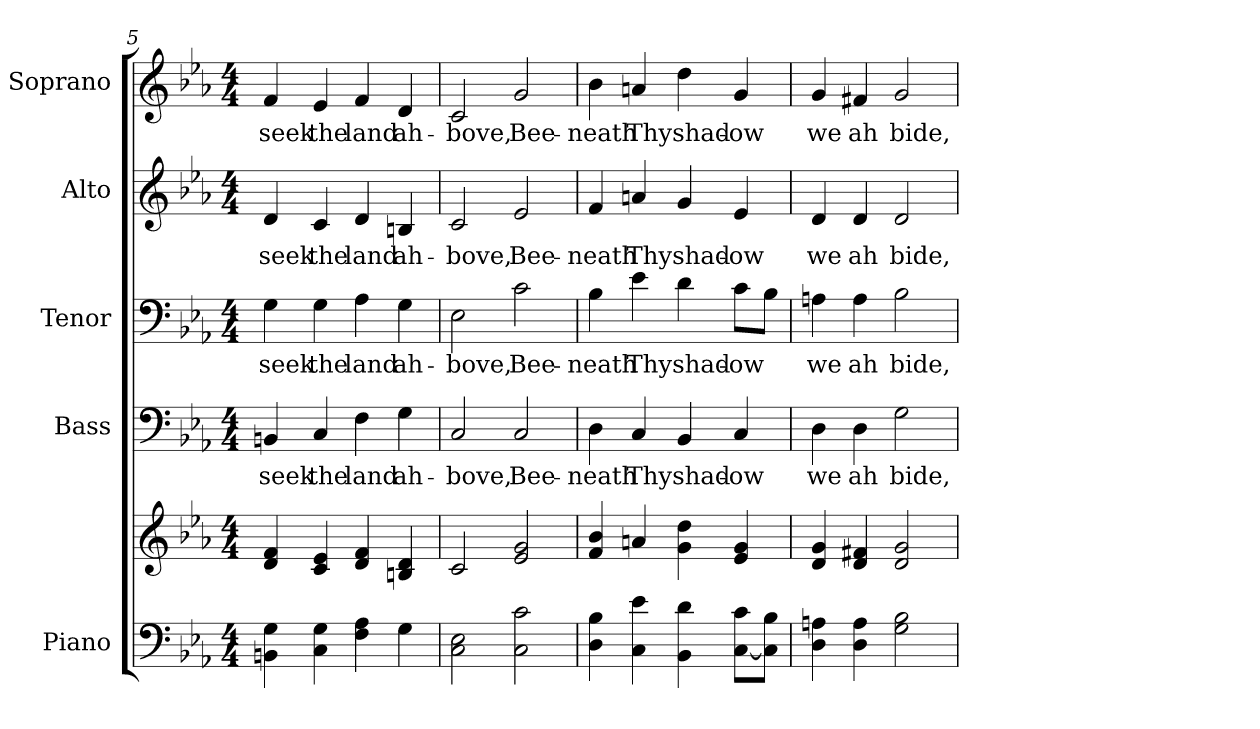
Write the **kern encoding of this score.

**kern	**kern	**kern	**text	**kern	**text	**kern	**text	**kern	**text
*part5	*part5	*part4	*part4	*part3	*part3	*part2	*part2	*part1	*part1
*staff6	*staff5	*staff4	*staff4	*staff3	*staff3	*staff2	*staff2	*staff1	*staff1
*I"Piano	*	*I"Bass	*	*I"Tenor	*	*I"Alto	*	*I"Soprano	*
*I'Pno.	*	*I'B.	*	*I'T.	*	*I'A.	*	*I'S.	*
*clefF4	*clefG2	*clefF4	*	*clefF4	*	*clefG2	*	*clefG2	*
*k[b-e-a-]	*k[b-e-a-]	*k[b-e-a-]	*	*k[b-e-a-]	*	*k[b-e-a-]	*	*k[b-e-a-]	*
*E-:	*E-:	*E-:	*	*E-:	*	*E-:	*	*E-:	*
*M4/4	*M4/4	*M4/4	*	*M4/4	*	*M4/4	*	*M4/4	*
=5	=5	=5	=5	=5	=5	=5	=5	=5	=5
!	!	!	!LO:LY:b:color=#000000	!	!	!	!	!	!
!	!	!	!	!	!LO:LY:b:color=#000000	!	!	!	!
!	!	!	!	!	!	!	!LO:LY:b:color=#000000	!	!
!	!	!	!	!	!	!	!	!	!LO:LY:b:color=#000000
4BBni\ 4Gi	4di/ 4fi	4BBni/	seek	4Gi\	seek	4di/	seek	4fi/	seek
!	!	!	!LO:LY:b:color=#000000	!	!	!	!	!	!
!	!	!	!	!	!LO:LY:b:color=#000000	!	!	!	!
!	!	!	!	!	!	!	!LO:LY:b:color=#000000	!	!
!	!	!	!	!	!	!	!	!	!LO:LY:b:color=#000000
4Ci\ 4Gi	4ci/ 4e-i	4Ci/	the	4Gi\	the	4ci/	the	4e-i/	the
!	!	!	!LO:LY:b:color=#000000	!	!	!	!	!	!
!	!	!	!	!	!LO:LY:b:color=#000000	!	!	!	!
!	!	!	!	!	!	!	!LO:LY:b:color=#000000	!	!
!	!	!	!	!	!	!	!	!	!LO:LY:b:color=#000000
4Fi\ 4A-i	4di/ 4fi	4Fi\	land	4A-i\	land	4di/	land	4fi/	land
!	!	!	!LO:LY:b:color=#000000	!	!	!	!	!	!
!	!	!	!	!	!LO:LY:b:color=#000000	!	!	!	!
!	!	!	!	!	!	!	!LO:LY:b:color=#000000	!	!
!	!	!	!	!	!	!	!	!	!LO:LY:b:color=#000000
4Gi\	4Bni/ 4di	4Gi\	ah-	4Gi\	ah-	4Bni/	ah-	4di/	ah-
=6	=6	=6	=6	=6	=6	=6	=6	=6	=6
!	!	!	!LO:LY:b:color=#000000	!	!	!	!	!	!
!	!	!	!	!	!LO:LY:b:color=#000000	!	!	!	!
!	!	!	!	!	!	!	!LO:LY:b:color=#000000	!	!
!	!	!	!	!	!	!	!	!	!LO:LY:b:color=#000000
2Ci\ 2E-i	2ci/	2Ci/	-bove,	2E-i\	-bove,	2ci/	-bove,	2ci/	-bove,
!	!	!	!LO:LY:b:color=#000000	!	!	!	!	!	!
!	!	!	!	!	!LO:LY:b:color=#000000	!	!	!	!
!	!	!	!	!	!	!	!LO:LY:b:color=#000000	!	!
!	!	!	!	!	!	!	!	!	!LO:LY:b:color=#000000
2Ci\ 2ci	2e-i/ 2gi	2Ci/	Bee-	2ci\	Bee-	2e-i/	Bee-	2gi/	Bee-
!!LO:PB:g=z
=7	=7	=7	=7	=7	=7	=7	=7	=7	=7
*^	*	*	*	*	*	*	*	*	*
!	!	!	!	!LO:LY:b:color=#000000	!	!	!	!	!	!
!	!	!	!	!	!	!LO:LY:b:color=#000000	!	!	!	!
!	!	!	!	!	!	!	!	!LO:LY:b:color=#000000	!	!
!	!	!	!	!	!	!	!	!	!	!LO:LY:b:color=#000000
4Di\ 4B-i	2ryy	4fi/ 4b-i	4Di\	-neath	4B-i\	-neath	4fi/	-neath	4b-i\	-neath
!	!	!	!	!LO:LY:b:color=#000000	!	!	!	!	!	!
!	!	!	!	!	!	!LO:LY:b:color=#000000	!	!	!	!
!	!	!	!	!	!	!	!	!LO:LY:b:color=#000000	!	!
!	!	!	!	!	!	!	!	!	!	!LO:LY:b:color=#000000
4Ci\ 4e-i	.	4ani/	4Ci/	Thy	4e-i\	Thy	4ani/	Thy	4ani/	Thy
!	!	!	!	!LO:LY:b:color=#000000	!	!	!	!	!	!
!	!	!	!	!	!	!LO:LY:b:color=#000000	!	!	!	!
!	!	!	!	!	!	!	!	!LO:LY:b:color=#000000	!	!
!	!	!	!	!	!	!	!	!	!	!LO:LY:b:color=#000000
4BB-i\ 4di	4ryy	4gi\ 4ddi	4BB-i/	shad-	4di\	shad-	4gi/	shad-	4ddi\	shad-
!	!	!	!	!LO:LY:b:color=#000000	!	!	!	!	!	!
!	!	!	!	!	!	!LO:LY:b:color=#000000	!	!	!	!
!	!	!	!	!	!	!	!	!LO:LY:b:color=#000000	!	!
!	!	!	!	!	!	!	!	!	!	!LO:LY:b:color=#000000
[<8Ci\ 8ciL	4ryy	4e-i/ 4gi	4Ci/	-ow	8ci\L	-ow	4e-i/	-ow	4gi/	-ow
8Ci\] 8B-iJ	.	.	.	.	8B-i\J	.	.	.	.	.
*v	*v	*	*	*	*	*	*	*	*	*
=8	=8	=8	=8	=8	=8	=8	=8	=8	=8
!	!	!	!LO:LY:b:color=#000000	!	!	!	!	!	!
!	!	!	!	!	!LO:LY:b:color=#000000	!	!	!	!
!	!	!	!	!	!	!	!LO:LY:b:color=#000000	!	!
!	!	!	!	!	!	!	!	!	!LO:LY:b:color=#000000
4Di\ 4Ani	4di/ 4gi	4Di\	we	4Ani\	we	4di/	we	4gi/	we
!	!	!	!LO:LY:b:color=#000000	!	!	!	!	!	!
!	!	!	!	!	!LO:LY:b:color=#000000	!	!	!	!
!	!	!	!	!	!	!	!LO:LY:b:color=#000000	!	!
!	!	!	!	!	!	!	!	!	!LO:LY:b:color=#000000
4Di\ 4Ai	4di/ 4f#Xi	4Di\	ah	4Ai\	ah	4di/	ah	4f#Xi/	ah
!	!	!	!LO:LY:b:color=#000000	!	!	!	!	!	!
!	!	!	!	!	!LO:LY:b:color=#000000	!	!	!	!
!	!	!	!	!	!	!	!LO:LY:b:color=#000000	!	!
!	!	!	!	!	!	!	!	!	!LO:LY:b:color=#000000
2Gi\ 2B-i	2di/ 2gi	2Gi\	bide,	2B-i\	bide,	2di/	bide,	2gi/	bide,
=	=	=	=	=	=	=	=	=	=
*-	*-	*-	*-	*-	*-	*-	*-	*-	*-
